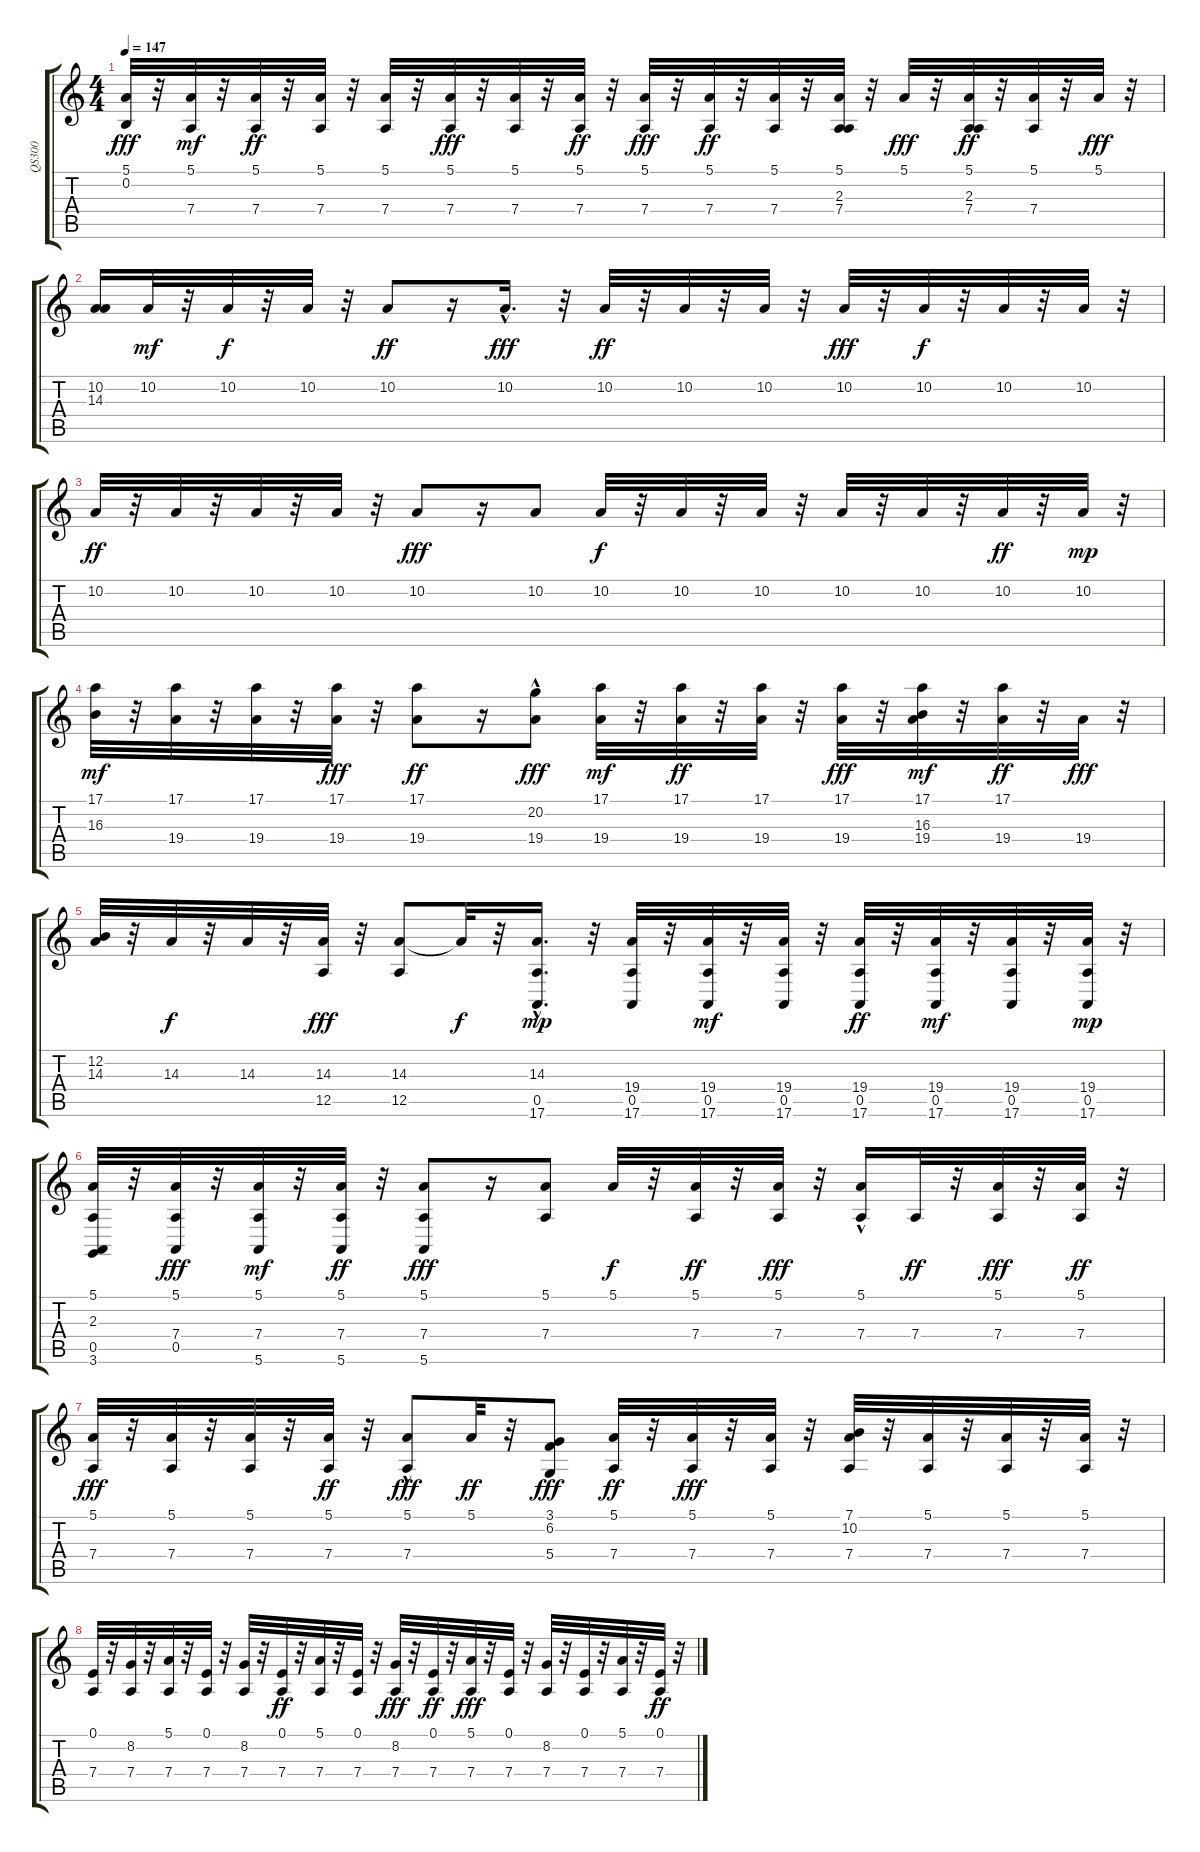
\track ("QS300" "QS300") {instrument celesta}
\staff {score tabs}
\tuning (E4 B3 G3 D3 A2 E2) {hide}
\ts (4 4)
\tempo 147
\clef g2
\ks c
(5.1 0.2).32{dy fff} r.32 (5.1 7.4).32{dy mf} r.32 (5.1 7.4).32{dy ff} r.32 (5.1 7.4).32 r.32 (5.1 7.4).32 r.32 (5.1 7.4).32{dy fff} r.32 (5.1 7.4).32 r.32 (5.1 7.4).32{dy ff} r.32 (5.1 7.4).32{dy fff} r.32 (5.1 7.4).32{dy ff} r.32 (5.1 7.4).32 r.32 (5.1 2.3 7.4).32 r.32 5.1.32{dy fff} r.32 (5.1 2.3 7.4).32{dy ff} r.32 (5.1 7.4).32 r.32 5.1.32{dy fff} r.32 |
(10.2 14.3).16 10.2.32{dy mf} r.32 10.2.32{dy f} r.32 10.2.32 r.32 10.2.8{dy ff} r.16 10.2{hac}.16{d dy fff} r.32 10.2.32{dy ff} r.32 10.2.32 r.32 10.2.32 r.32 10.2.32{dy fff} r.32 10.2.32{dy f} r.32 10.2.32 r.32 10.2.32 r.32 |
10.2.32{dy ff} r.32 10.2.32 r.32 10.2.32 r.32 10.2.32 r.32 10.2.8{dy fff} r.16 10.2.8 10.2.32{dy f} r.32 10.2.32 r.32 10.2.32 r.32 10.2.32 r.32 10.2.32{volume 15} r.32 10.2.32{dy ff volume 16} r.32 10.2.32{dy mp} r.32 |
(17.1 16.3).32{dy mf} r.32 (17.1 19.4).32 r.32 (17.1 19.4).32 r.32 (17.1 19.4).32{dy fff} r.32 (17.1 19.4).8{dy ff} r.16 (20.2 19.4{hac}).8{dy fff} (17.1 19.4).32{dy mf} r.32 (17.1 19.4).32{dy ff} r.32 (17.1 19.4).32 r.32 (17.1 19.4).32{dy fff} r.32 (17.1 16.3 19.4).32{dy mf} r.32 (17.1 19.4).32{dy ff} r.32 19.4.32{dy fff} r.32 |
(12.2 14.3).32 r.32 14.3.32{dy f} r.32 14.3.32 r.32 (14.3 12.5).32{dy fff} r.32 (14.3 12.5).8 14.3{t}.32{dy f} r.32 (14.3{hac} 0.5{hac} 17.6{hac}).16{d dy mp} r.32 (19.4 0.5 17.6).32 r.32 (19.4 0.5 17.6).32{dy mf} r.32 (19.4 0.5 17.6).32 r.32 (19.4 0.5 17.6).32{dy ff} r.32 (19.4 0.5 17.6).32{dy mf} r.32 (19.4 0.5 17.6).32 r.32 (19.4 0.5 17.6).32{dy mp} r.32 |
(5.1 2.3 0.5 3.6).32 r.32 (5.1 7.4 0.5).32{dy fff} r.32 (5.1 7.4 5.6).32{dy mf} r.32 (5.1 7.4 5.6).32{dy ff} r.32 (5.1 7.4 5.6).8{dy fff} r.16 (5.1 7.4).8 5.1.32{dy f} r.32 (5.1 7.4).32{dy ff} r.32 (5.1 7.4).32{dy fff} r.32 (5.1{hac} 7.4).16 7.4.32{dy ff} r.32 (5.1 7.4).32{dy fff} r.32 (5.1 7.4).32{dy ff} r.32 |
(5.1 7.4).32{dy fff} r.32 (5.1 7.4).32 r.32 (5.1 7.4).32 r.32 (5.1 7.4).32{dy ff} r.32 (5.1{hac} 7.4).8{dy fff} 5.1.32{dy ff} r.32 (3.1 6.2 5.4).8{dy fff} (5.1 7.4).32{dy ff} r.32 (5.1 7.4).32{dy fff} r.32 (5.1 7.4).32 r.32 (7.1 10.2 7.4).32 r.32 (5.1 7.4).32 r.32 (5.1 7.4).32 r.32 (5.1 7.4).32 r.32 |
(0.1 7.4).32 r.32 (8.2 7.4).32 r.32 (5.1 7.4).32 r.32 (0.1 7.4).32 r.32 (8.2 7.4).32 r.32 (0.1 7.4).32{dy ff} r.32 (5.1 7.4).32 r.32 (0.1 7.4).32 r.32 (8.2 7.4).32{dy fff} r.32 (0.1 7.4).32{dy ff} r.32 (5.1 7.4).32{dy fff} r.32 (0.1 7.4).32 r.32 (8.2 7.4).32 r.32 (0.1 7.4).32 r.32 (5.1 7.4).32 r.32 (0.1 7.4).32{dy ff} r.32
